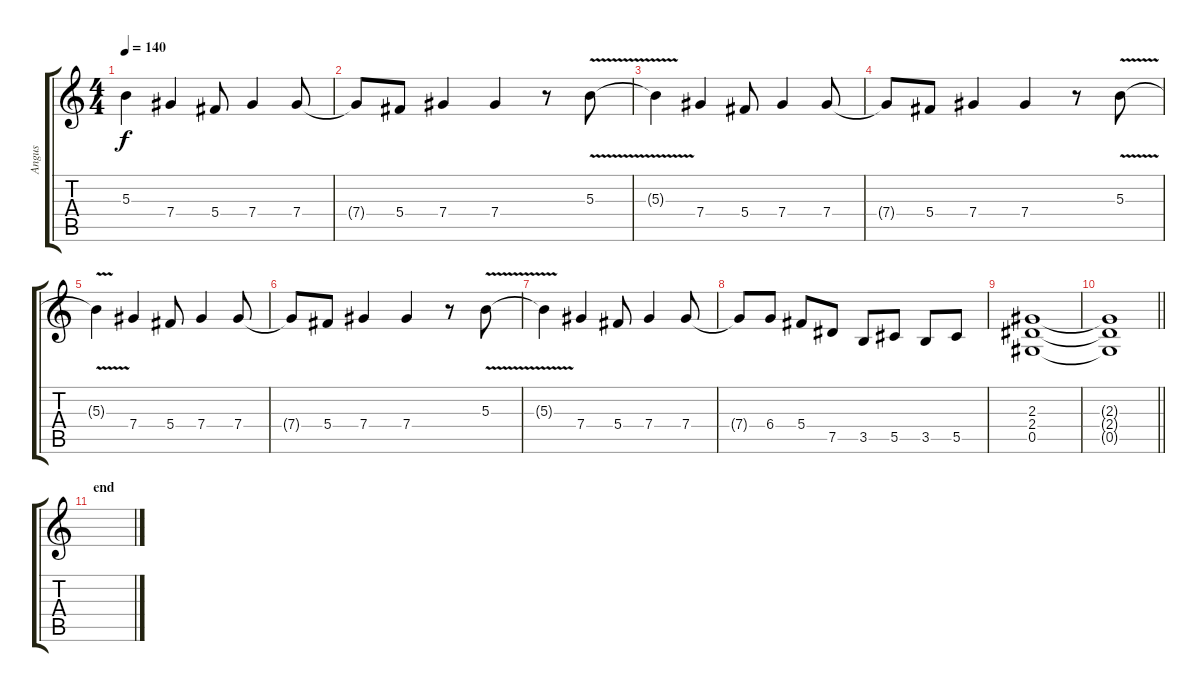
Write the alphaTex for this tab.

\track ("Angus" "Angus") {instrument overdrivenguitar}
\staff {score tabs}
\tuning (Eb4 Bb3 Gb3 Db3 Ab2 Eb2) {hide}
\ts (4 4)
\tempo 140
\clef g2
\ks c
5.3{t}.4{dy f} 7.4.4 5.4.8 7.4.4 7.4.8 |
7.4{t}.8 5.4.8 7.4.4 7.4.4 r.8 5.3{v}.8 |
5.3{t}.4 7.4.4 5.4.8 7.4.4 7.4.8 |
7.4{t}.8 5.4.8 7.4.4 7.4.4 r.8 5.3{v}.8 |
5.3{t}.4 7.4.4 5.4.8 7.4.4 7.4.8 |
7.4{t}.8 5.4.8 7.4.4 7.4.4 r.8 5.3{v}.8 |
5.3{t}.4 7.4.4 5.4.8 7.4.4 7.4.8 |
7.4{t}.8 6.4.8 5.4.8 7.5.8 3.5.8 5.5.8 3.5.8 5.5.8 |
(2.3 2.4 0.5).1 |
\barLineRight lightlight
(2.3{t} 2.4{t} 0.5{t}).1 |
\section ("" "end")
